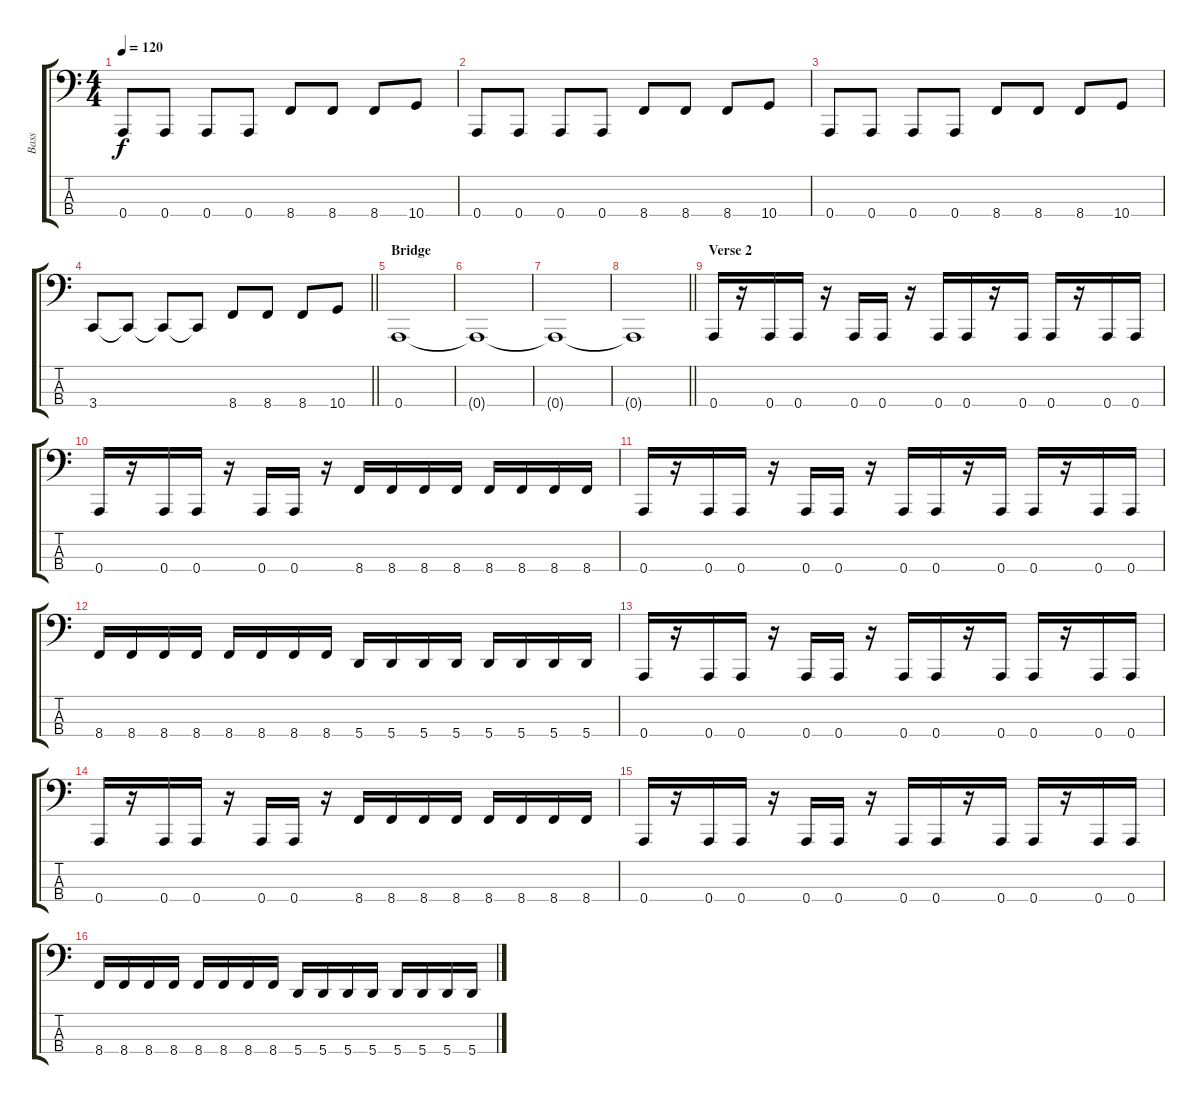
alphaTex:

\track ("Bass" "Bass") {instrument electricbassfinger}
\staff {score tabs}
\tuning (D2 A1 E1 A0) {hide}
\ts (4 4)
\tempo 120
\clef f4
\ks c
0.4.8{dy f} 0.4.8 0.4.8 0.4.8 8.4.8 8.4.8 8.4.8 10.4.8 |
0.4.8 0.4.8 0.4.8 0.4.8 8.4.8 8.4.8 8.4.8 10.4.8 |
0.4.8 0.4.8 0.4.8 0.4.8 8.4.8 8.4.8 8.4.8 10.4.8 |
\barLineRight lightlight
3.4.8 3.4{t}.8 3.4{t}.8 3.4{t}.8 8.4.8 8.4.8 8.4.8 10.4.8 |
\section ("" "Bridge")
0.4.1 |
0.4{t}.1 |
0.4{t}.1 |
\barLineRight lightlight
0.4{t}.1 |
\section ("" "Verse 2")
0.4.16 r.16 0.4.16 0.4.16 r.16 0.4.16 0.4.16 r.16 0.4.16 0.4.16 r.16 0.4.16 0.4.16 r.16 0.4.16 0.4.16 |
0.4.16 r.16 0.4.16 0.4.16 r.16 0.4.16 0.4.16 r.16 8.4.16 8.4.16 8.4.16 8.4.16 8.4.16 8.4.16 8.4.16 8.4.16 |
0.4.16 r.16 0.4.16 0.4.16 r.16 0.4.16 0.4.16 r.16 0.4.16 0.4.16 r.16 0.4.16 0.4.16 r.16 0.4.16 0.4.16 |
8.4.16 8.4.16 8.4.16 8.4.16 8.4.16 8.4.16 8.4.16 8.4.16 5.4.16 5.4.16 5.4.16 5.4.16 5.4.16 5.4.16 5.4.16 5.4.16 |
0.4.16 r.16 0.4.16 0.4.16 r.16 0.4.16 0.4.16 r.16 0.4.16 0.4.16 r.16 0.4.16 0.4.16 r.16 0.4.16 0.4.16 |
0.4.16 r.16 0.4.16 0.4.16 r.16 0.4.16 0.4.16 r.16 8.4.16 8.4.16 8.4.16 8.4.16 8.4.16 8.4.16 8.4.16 8.4.16 |
0.4.16 r.16 0.4.16 0.4.16 r.16 0.4.16 0.4.16 r.16 0.4.16 0.4.16 r.16 0.4.16 0.4.16 r.16 0.4.16 0.4.16 |
8.4.16 8.4.16 8.4.16 8.4.16 8.4.16 8.4.16 8.4.16 8.4.16 5.4.16 5.4.16 5.4.16 5.4.16 5.4.16 5.4.16 5.4.16 5.4.16
